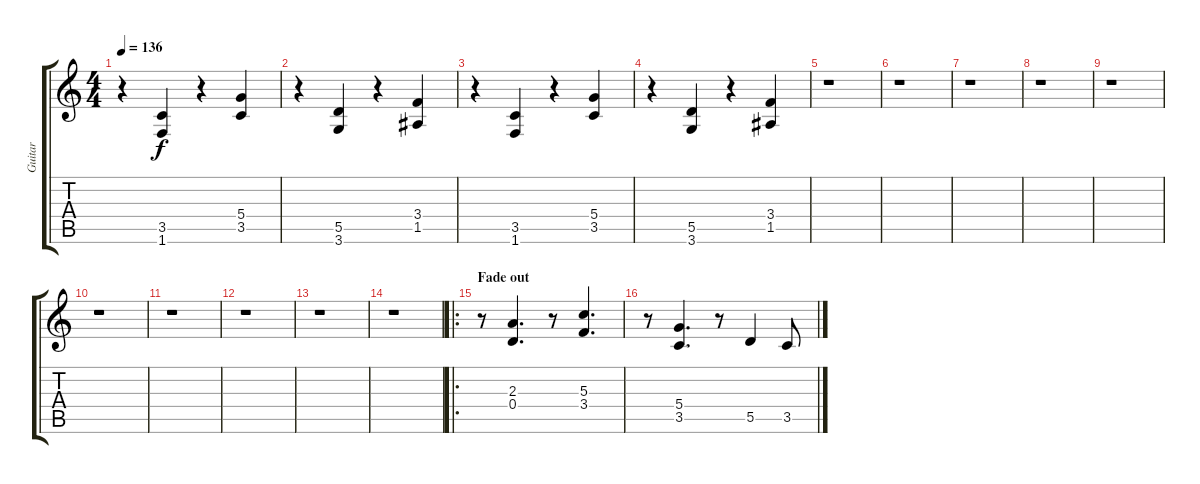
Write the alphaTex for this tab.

\track ("Guitar" "Guitar") {instrument distortionguitar}
\staff {score tabs}
\tuning (E4 B3 G3 D3 A2 E2) {hide}
\ts (4 4)
\tempo 136
\clef g2
\ks c
r.4{dy f} (3.5 1.6).4 r.4 (5.4 3.5).4 |
r.4 (5.5 3.6).4 r.4 (3.4 1.5).4 |
r.4 (3.5 1.6).4 r.4 (5.4 3.5).4 |
r.4 (5.5 3.6).4 r.4 (3.4 1.5).4 |
r.1 |
r.1 |
r.1 |
r.1 |
r.1 |
r.1 |
r.1 |
r.1 |
r.1 |
r.1 |
\ro
\section ("" "Fade out")
r.8 (2.3 0.4).4{d} r.8 (5.3 3.4).4{d} |
r.8 (5.4 3.5).4{d} r.8 5.5.4 3.5.8
